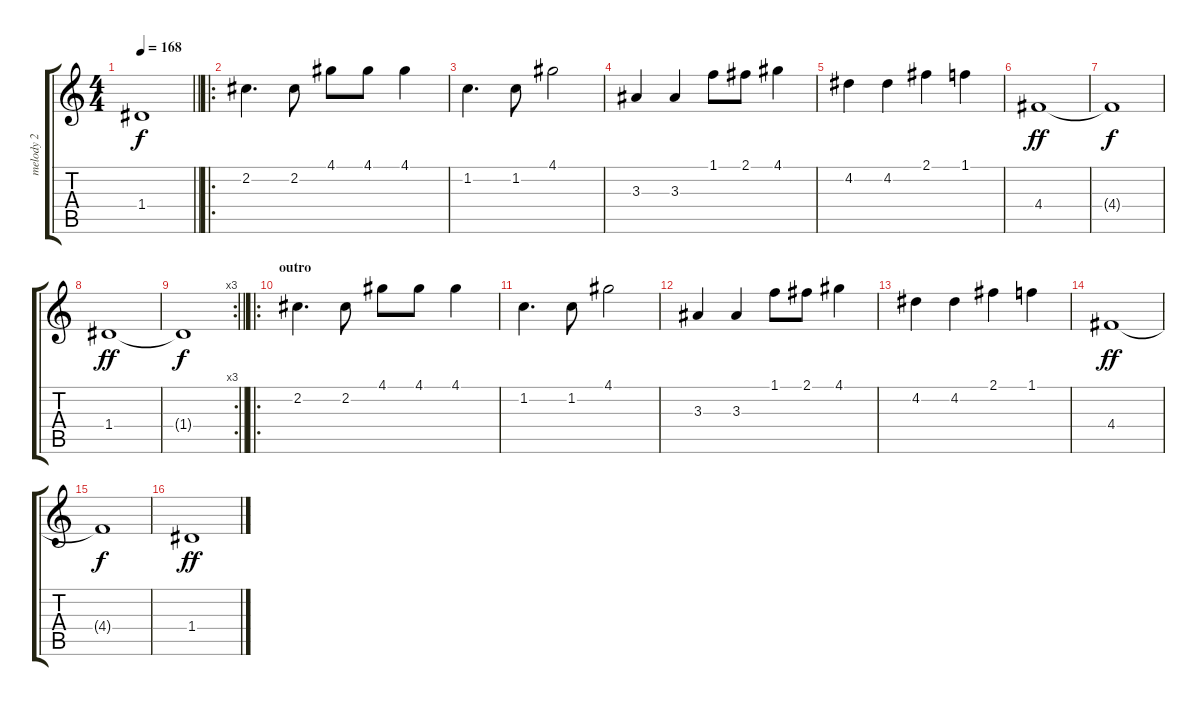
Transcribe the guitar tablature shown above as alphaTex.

\track ("melody 2" "melody 2") {instrument electricguitarjazz}
\staff {score tabs}
\tuning (E4 B3 G3 D3 A2 E2) {hide}
\ts (4 4)
\tempo 168
\clef g2
\barLineRight lightlight
\ks c
1.4{t}.1{dy f} |
\ro
2.2.4{d} 2.2.8 4.1.8 4.1.8 4.1.4 |
1.2.4{d} 1.2.8 4.1.2 |
3.3.4 3.3.4 1.1.8 2.1.8 4.1.4 |
4.2.4 4.2.4 2.1.4 1.1.4 |
4.4.1{dy ff} |
4.4{t}.1{dy f} |
1.4.1{dy ff} |
\rc 3
\barLineRight lightlight
1.4{t}.1{dy f} |
\ro
\section ("" "outro")
2.2.4{d} 2.2.8 4.1.8 4.1.8 4.1.4 |
1.2.4{d} 1.2.8 4.1.2 |
3.3.4 3.3.4 1.1.8 2.1.8 4.1.4 |
4.2.4 4.2.4 2.1.4 1.1.4 |
4.4.1{dy ff} |
4.4{t}.1{dy f} |
1.4.1{dy ff}
